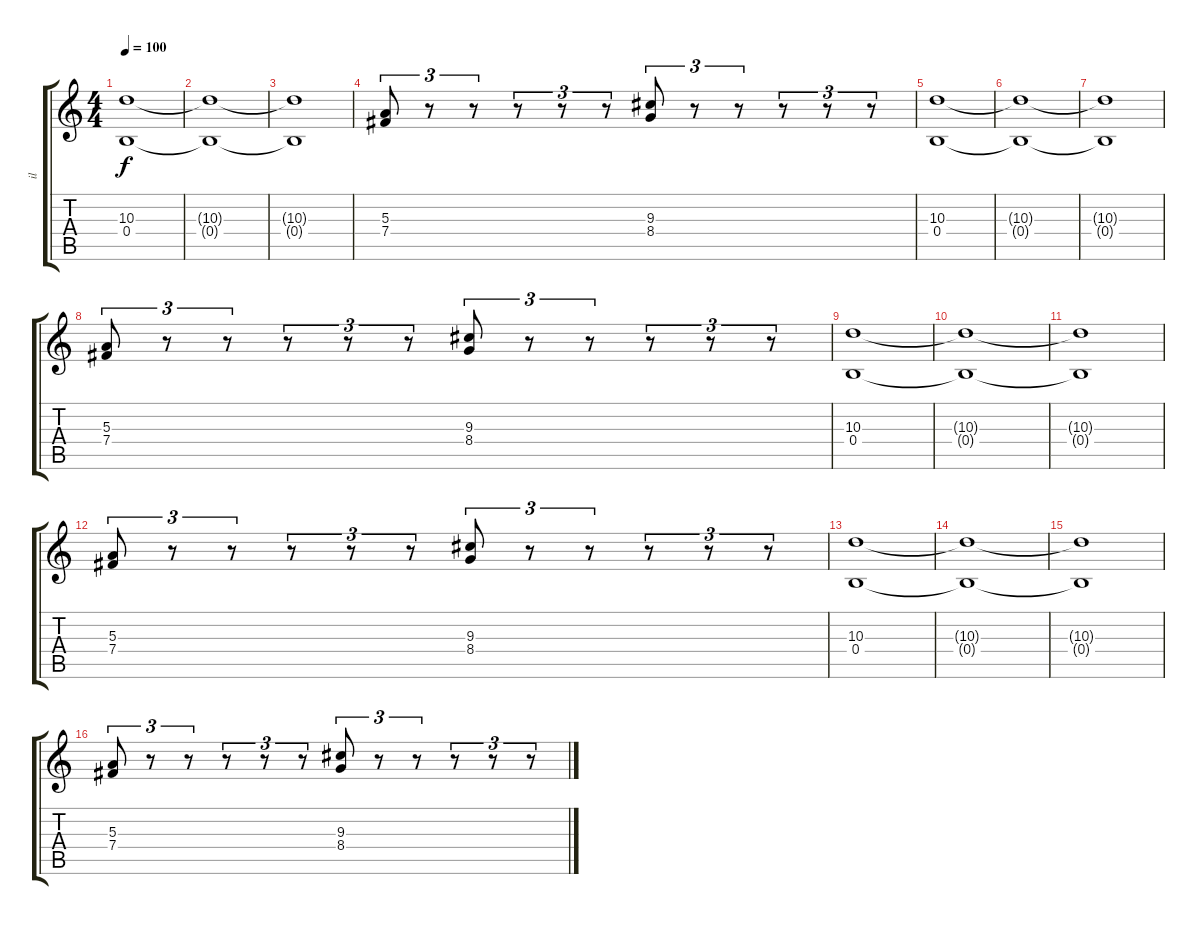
\track ("il" "il") {instrument distortionguitar}
\staff {score tabs}
\tuning (Db4 Ab3 E3 B2 Gb2 Db2) {hide}
\ts (4 4)
\tempo 100
\clef g2
\ks c
(10.3 0.4).1{dy f volume 0} |
(10.3{t} 0.4{t}).1 |
(10.3{t} 0.4{t}).1 |
(5.3 7.4).8{tu (3 2) instrument electricguitarjazz} r.8{tu (3 2)} r.8{tu (3 2)} r.8{tu (3 2)} r.8{tu (3 2)} r.8{tu (3 2)} (9.3 8.4).8{tu (3 2)} r.8{tu (3 2)} r.8{tu (3 2)} r.8{tu (3 2)} r.8{tu (3 2)} r.8{tu (3 2)} |
(10.3 0.4).1 |
(10.3{t} 0.4{t}).1 |
(10.3{t} 0.4{t}).1 |
(5.3 7.4).8{tu (3 2) volume 16 instrument electricguitarjazz} r.8{tu (3 2)} r.8{tu (3 2)} r.8{tu (3 2)} r.8{tu (3 2)} r.8{tu (3 2)} (9.3 8.4).8{tu (3 2)} r.8{tu (3 2)} r.8{tu (3 2)} r.8{tu (3 2)} r.8{tu (3 2)} r.8{tu (3 2)} |
(10.3 0.4).1 |
(10.3{t} 0.4{t}).1 |
(10.3{t} 0.4{t}).1 |
(5.3 7.4).8{tu (3 2) volume 16 instrument electricguitarjazz} r.8{tu (3 2)} r.8{tu (3 2)} r.8{tu (3 2)} r.8{tu (3 2)} r.8{tu (3 2)} (9.3 8.4).8{tu (3 2)} r.8{tu (3 2)} r.8{tu (3 2)} r.8{tu (3 2)} r.8{tu (3 2)} r.8{tu (3 2)} |
(10.3 0.4).1 |
(10.3{t} 0.4{t}).1 |
(10.3{t} 0.4{t}).1 |
(5.3 7.4).8{tu (3 2) instrument electricguitarjazz} r.8{tu (3 2)} r.8{tu (3 2)} r.8{tu (3 2)} r.8{tu (3 2)} r.8{tu (3 2)} (9.3 8.4).8{tu (3 2)} r.8{tu (3 2)} r.8{tu (3 2)} r.8{tu (3 2)} r.8{tu (3 2)} r.8{tu (3 2)}
